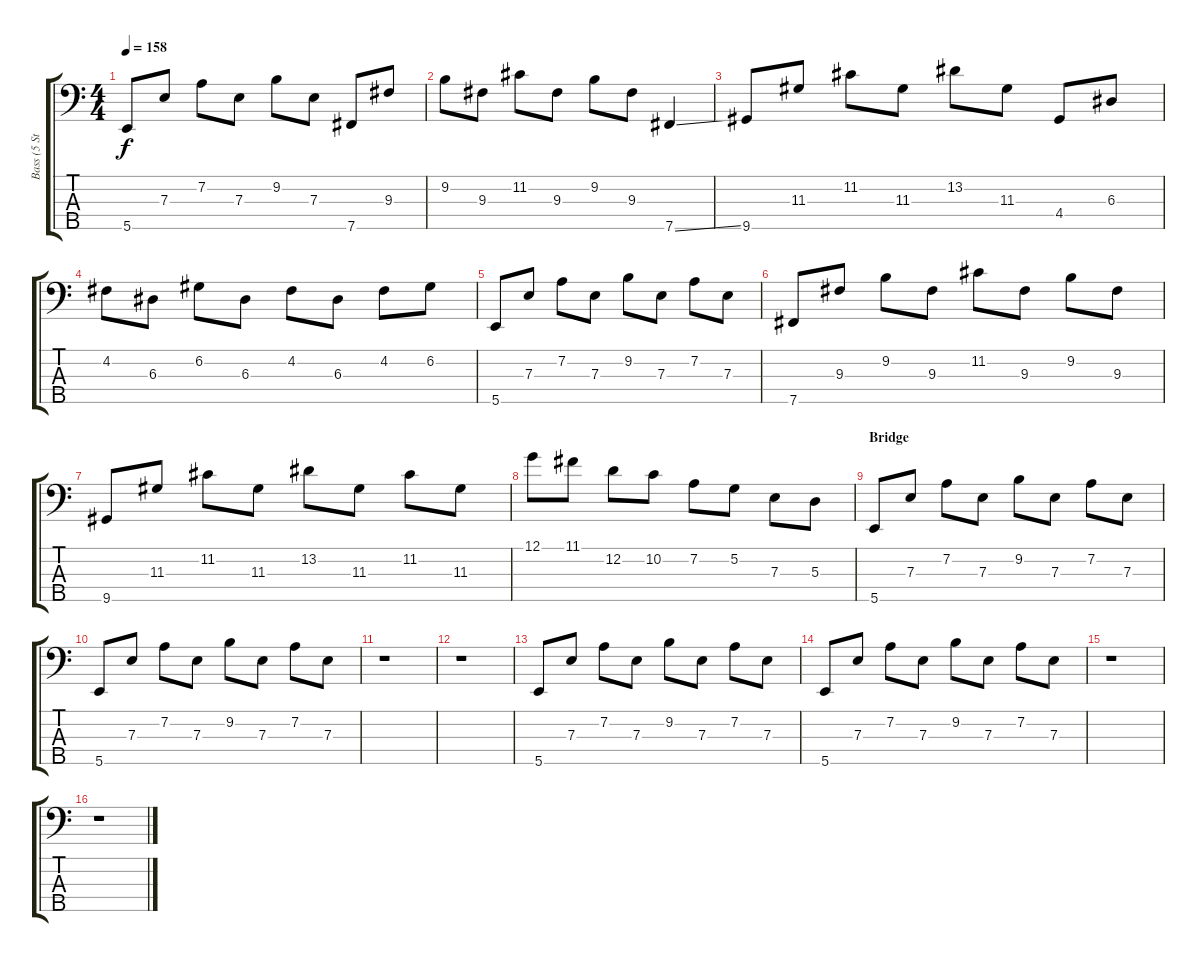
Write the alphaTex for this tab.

\track ("Bass (5 Strings)" "Bass (5 St") {instrument slapbass1}
\staff {score tabs}
\tuning (G2 D2 A1 E1 B0) {hide}
\ts (4 4)
\tempo 158
\clef f4
\ks c
5.5.8{dy f} 7.3.8 7.2.8 7.3.8 9.2.8 7.3.8 7.5.8 9.3.8 |
9.2.8 9.3.8 11.2.8 9.3.8 9.2.8 9.3.8 7.5{ss}.4 |
9.5.8 11.3.8 11.2.8 11.3.8 13.2.8 11.3.8 4.4.8 6.3.8 |
4.2.8 6.3.8 6.2.8 6.3.8 4.2.8 6.3.8 4.2.8 6.2.8 |
5.5.8 7.3.8 7.2.8 7.3.8 9.2.8 7.3.8 7.2.8 7.3.8 |
7.5.8 9.3.8 9.2.8 9.3.8 11.2.8 9.3.8 9.2.8 9.3.8 |
9.5.8 11.3.8 11.2.8 11.3.8 13.2.8 11.3.8 11.2.8 11.3.8 |
12.1.8 11.1.8 12.2.8 10.2.8 7.2.8 5.2.8 7.3.8 5.3.8 |
\section ("" "Bridge")
5.5.8 7.3.8 7.2.8 7.3.8 9.2.8 7.3.8 7.2.8 7.3.8 |
5.5.8 7.3.8 7.2.8 7.3.8 9.2.8 7.3.8 7.2.8 7.3.8 |
r.1 |
r.1 |
5.5.8 7.3.8 7.2.8 7.3.8 9.2.8 7.3.8 7.2.8 7.3.8 |
5.5.8 7.3.8 7.2.8 7.3.8 9.2.8 7.3.8 7.2.8 7.3.8 |
r.1 |
r.1
